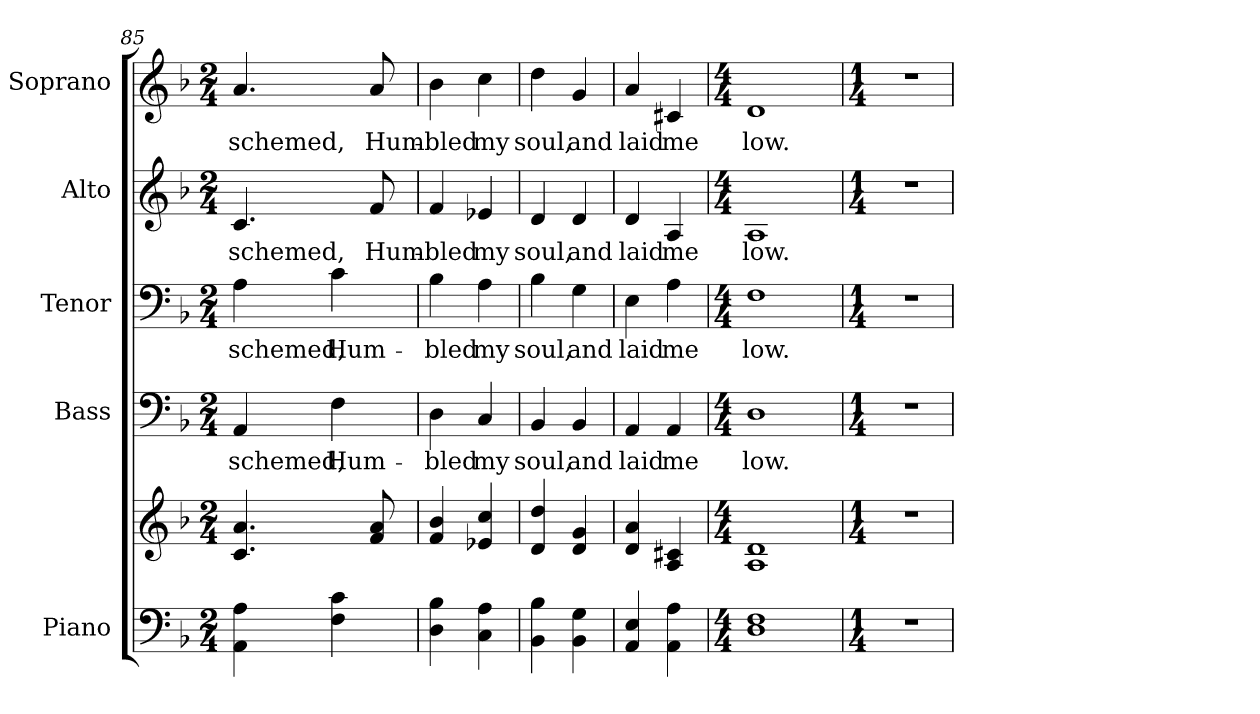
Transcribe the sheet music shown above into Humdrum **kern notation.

**kern	**kern	**kern	**text	**kern	**text	**kern	**text	**kern	**text
*part5	*part5	*part4	*part4	*part3	*part3	*part2	*part2	*part1	*part1
*staff6	*staff5	*staff4	*staff4	*staff3	*staff3	*staff2	*staff2	*staff1	*staff1
*I"Piano	*	*I"Bass	*	*I"Tenor	*	*I"Alto	*	*I"Soprano	*
*I'Pno.	*	*I'B.	*	*I'T.	*	*I'A.	*	*I'S.	*
*clefF4	*clefG2	*clefF4	*	*clefF4	*	*clefG2	*	*clefG2	*
*k[b-]	*k[b-]	*k[b-]	*	*k[b-]	*	*k[b-]	*	*k[b-]	*
*F:	*F:	*F:	*	*F:	*	*F:	*	*F:	*
*M2/4	*M2/4	*M2/4	*	*M2/4	*	*M2/4	*	*M2/4	*
=85	=85	=85	=85	=85	=85	=85	=85	=85	=85
!	!	!	!LO:LY:b:color=#000000	!	!	!	!	!	!
!	!	!	!	!	!LO:LY:b:color=#000000	!	!	!	!
!	!	!	!	!	!	!	!LO:LY:b:color=#000000	!	!
!	!	!	!	!	!	!	!	!	!LO:LY:b:color=#000000
4AAi\ 4Ai	4.ci/ 4.ai	4AAi/	schemed,	4Ai\	schemed,	4.ci/	schemed,	4.ai/	schemed,
!	!	!	!LO:LY:b:color=#000000	!	!	!	!	!	!
!	!	!	!	!	!LO:LY:b:color=#000000	!	!	!	!
4Fi\ 4ci	.	4Fi\	Hum-	4ci\	Hum-	.	.	.	.
!	!	!	!	!	!	!	!LO:LY:b:color=#000000	!	!
!	!	!	!	!	!	!	!	!	!LO:LY:b:color=#000000
.	8fi/ 8ai	.	.	.	.	8fi/	Hum-	8ai/	Hum-
=86	=86	=86	=86	=86	=86	=86	=86	=86	=86
!	!	!	!LO:LY:b:color=#000000	!	!	!	!	!	!
!	!	!	!	!	!LO:LY:b:color=#000000	!	!	!	!
!	!	!	!	!	!	!	!LO:LY:b:color=#000000	!	!
!	!	!	!	!	!	!	!	!	!LO:LY:b:color=#000000
4Di\ 4B-i	4fi/ 4b-i	4Di\	-bled	4B-i\	-bled	4fi/	-bled	4b-i\	-bled
!	!	!	!LO:LY:b:color=#000000	!	!	!	!	!	!
!	!	!	!	!	!LO:LY:b:color=#000000	!	!	!	!
!	!	!	!	!	!	!	!LO:LY:b:color=#000000	!	!
!	!	!	!	!	!	!	!	!	!LO:LY:b:color=#000000
4Ci\ 4Ai	4e-Xi/ 4cci	4Ci/	my	4Ai\	my	4e-Xi/	my	4cci\	my
!!LO:PB:g=z
=87	=87	=87	=87	=87	=87	=87	=87	=87	=87
!	!	!	!LO:LY:b:color=#000000	!	!	!	!	!	!
!	!	!	!	!	!LO:LY:b:color=#000000	!	!	!	!
!	!	!	!	!	!	!	!LO:LY:b:color=#000000	!	!
!	!	!	!	!	!	!	!	!	!LO:LY:b:color=#000000
4BB-i\ 4B-i	4di/ 4ddi	4BB-i/	soul,	4B-i\	soul,	4di/	soul,	4ddi\	soul,
!	!	!	!LO:LY:b:color=#000000	!	!	!	!	!	!
!	!	!	!	!	!LO:LY:b:color=#000000	!	!	!	!
!	!	!	!	!	!	!	!LO:LY:b:color=#000000	!	!
!	!	!	!	!	!	!	!	!	!LO:LY:b:color=#000000
4BB-i\ 4Gi	4di/ 4gi	4BB-i/	and	4Gi\	and	4di/	and	4gi/	and
=88	=88	=88	=88	=88	=88	=88	=88	=88	=88
!	!	!	!LO:LY:b:color=#000000	!	!	!	!	!	!
!	!	!	!	!	!LO:LY:b:color=#000000	!	!	!	!
!	!	!	!	!	!	!	!LO:LY:b:color=#000000	!	!
!	!	!	!	!	!	!	!	!	!LO:LY:b:color=#000000
4AAi/ 4Ei	4di/ 4ai	4AAi/	laid	4Ei\	laid	4di/	laid	4ai/	laid
!	!	!	!LO:LY:b:color=#000000	!	!	!	!	!	!
!	!	!	!	!	!LO:LY:b:color=#000000	!	!	!	!
!	!	!	!	!	!	!	!LO:LY:b:color=#000000	!	!
!	!	!	!	!	!	!	!	!	!LO:LY:b:color=#000000
4AAi\ 4Ai	4Ai/ 4c#Xi	4AAi/	me	4Ai\	me	4Ai/	me	4c#Xi/	me
=89	=89	=89	=89	=89	=89	=89	=89	=89	=89
*M4/4	*M4/4	*M4/4	*	*M4/4	*	*M4/4	*	*M4/4	*
!	!	!	!LO:LY:b:color=#000000	!	!	!	!	!	!
!	!	!	!	!	!LO:LY:b:color=#000000	!	!	!	!
!	!	!	!	!	!	!	!LO:LY:b:color=#000000	!	!
!	!	!	!	!	!	!	!	!	!LO:LY:b:color=#000000
1Di 1Fi	1Ai 1di	1Di	low.	1Fi	low.	1Ai	low.	1di	low.
!!LO:PB:g=z
=90	=90	=90	=90	=90	=90	=90	=90	=90	=90
*M1/4	*M1/4	*M1/4	*	*M1/4	*	*M1/4	*	*M1/4	*
!LO:N:vis=1	!LO:N:vis=1	!LO:N:vis=1	!	!LO:N:vis=1	!	!LO:N:vis=1	!	!LO:N:vis=1	!
4r	4r	4r	.	4r	.	4r	.	4r	.
=	=	=	=	=	=	=	=	=	=
*-	*-	*-	*-	*-	*-	*-	*-	*-	*-
